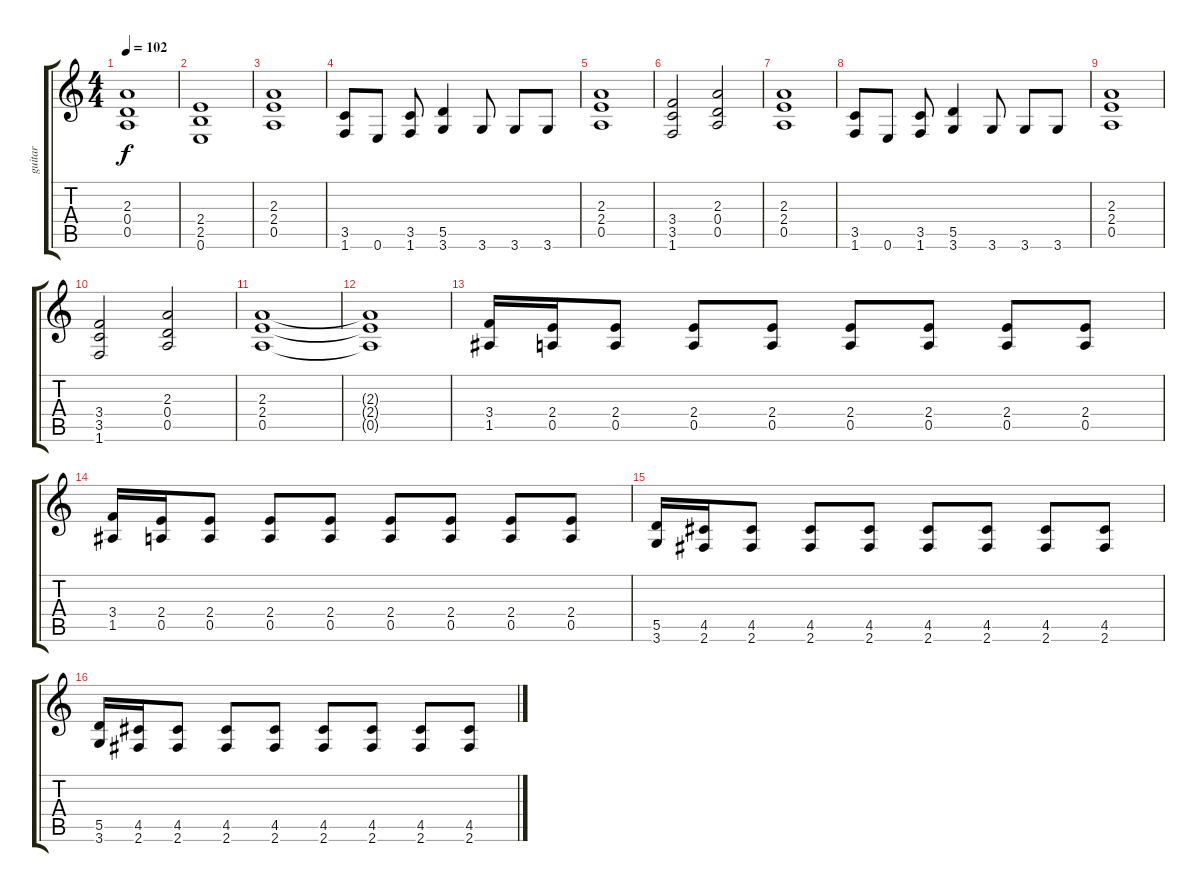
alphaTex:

\track ("guitar" "guitar") {instrument distortionguitar}
\staff {score tabs}
\tuning (E4 B3 G3 D3 A2 E2) {hide}
\ts (4 4)
\tempo 102
\clef g2
\ks c
(2.3 0.4 0.5).1{dy f} |
(2.4 2.5 0.6).1 |
(2.3 2.4 0.5).1 |
(3.5 1.6).8 0.6.8 (3.5 1.6).8 (5.5 3.6).4 3.6.8 3.6.8 3.6.8 |
(2.3 2.4 0.5).1 |
(3.4 3.5 1.6).2 (2.3 0.4 0.5).2 |
(2.3 2.4 0.5).1 |
(3.5 1.6).8 0.6.8 (3.5 1.6).8 (5.5 3.6).4 3.6.8 3.6.8 3.6.8 |
(2.3 2.4 0.5).1 |
(3.4 3.5 1.6).2 (2.3 0.4 0.5).2 |
(2.3 2.4 0.5).1 |
(2.3{t} 2.4{t} 0.5{t}).1 |
(3.4 1.5).16 (2.4 0.5).16 (2.4 0.5).8 (2.4 0.5).8 (2.4 0.5).8 (2.4 0.5).8 (2.4 0.5).8 (2.4 0.5).8 (2.4 0.5).8 |
(3.4 1.5).16 (2.4 0.5).16 (2.4 0.5).8 (2.4 0.5).8 (2.4 0.5).8 (2.4 0.5).8 (2.4 0.5).8 (2.4 0.5).8 (2.4 0.5).8 |
(5.5 3.6).16 (4.5 2.6).16 (4.5 2.6).8 (4.5 2.6).8 (4.5 2.6).8 (4.5 2.6).8 (4.5 2.6).8 (4.5 2.6).8 (4.5 2.6).8 |
(5.5 3.6).16 (4.5 2.6).16 (4.5 2.6).8 (4.5 2.6).8 (4.5 2.6).8 (4.5 2.6).8 (4.5 2.6).8 (4.5 2.6).8 (4.5 2.6).8
